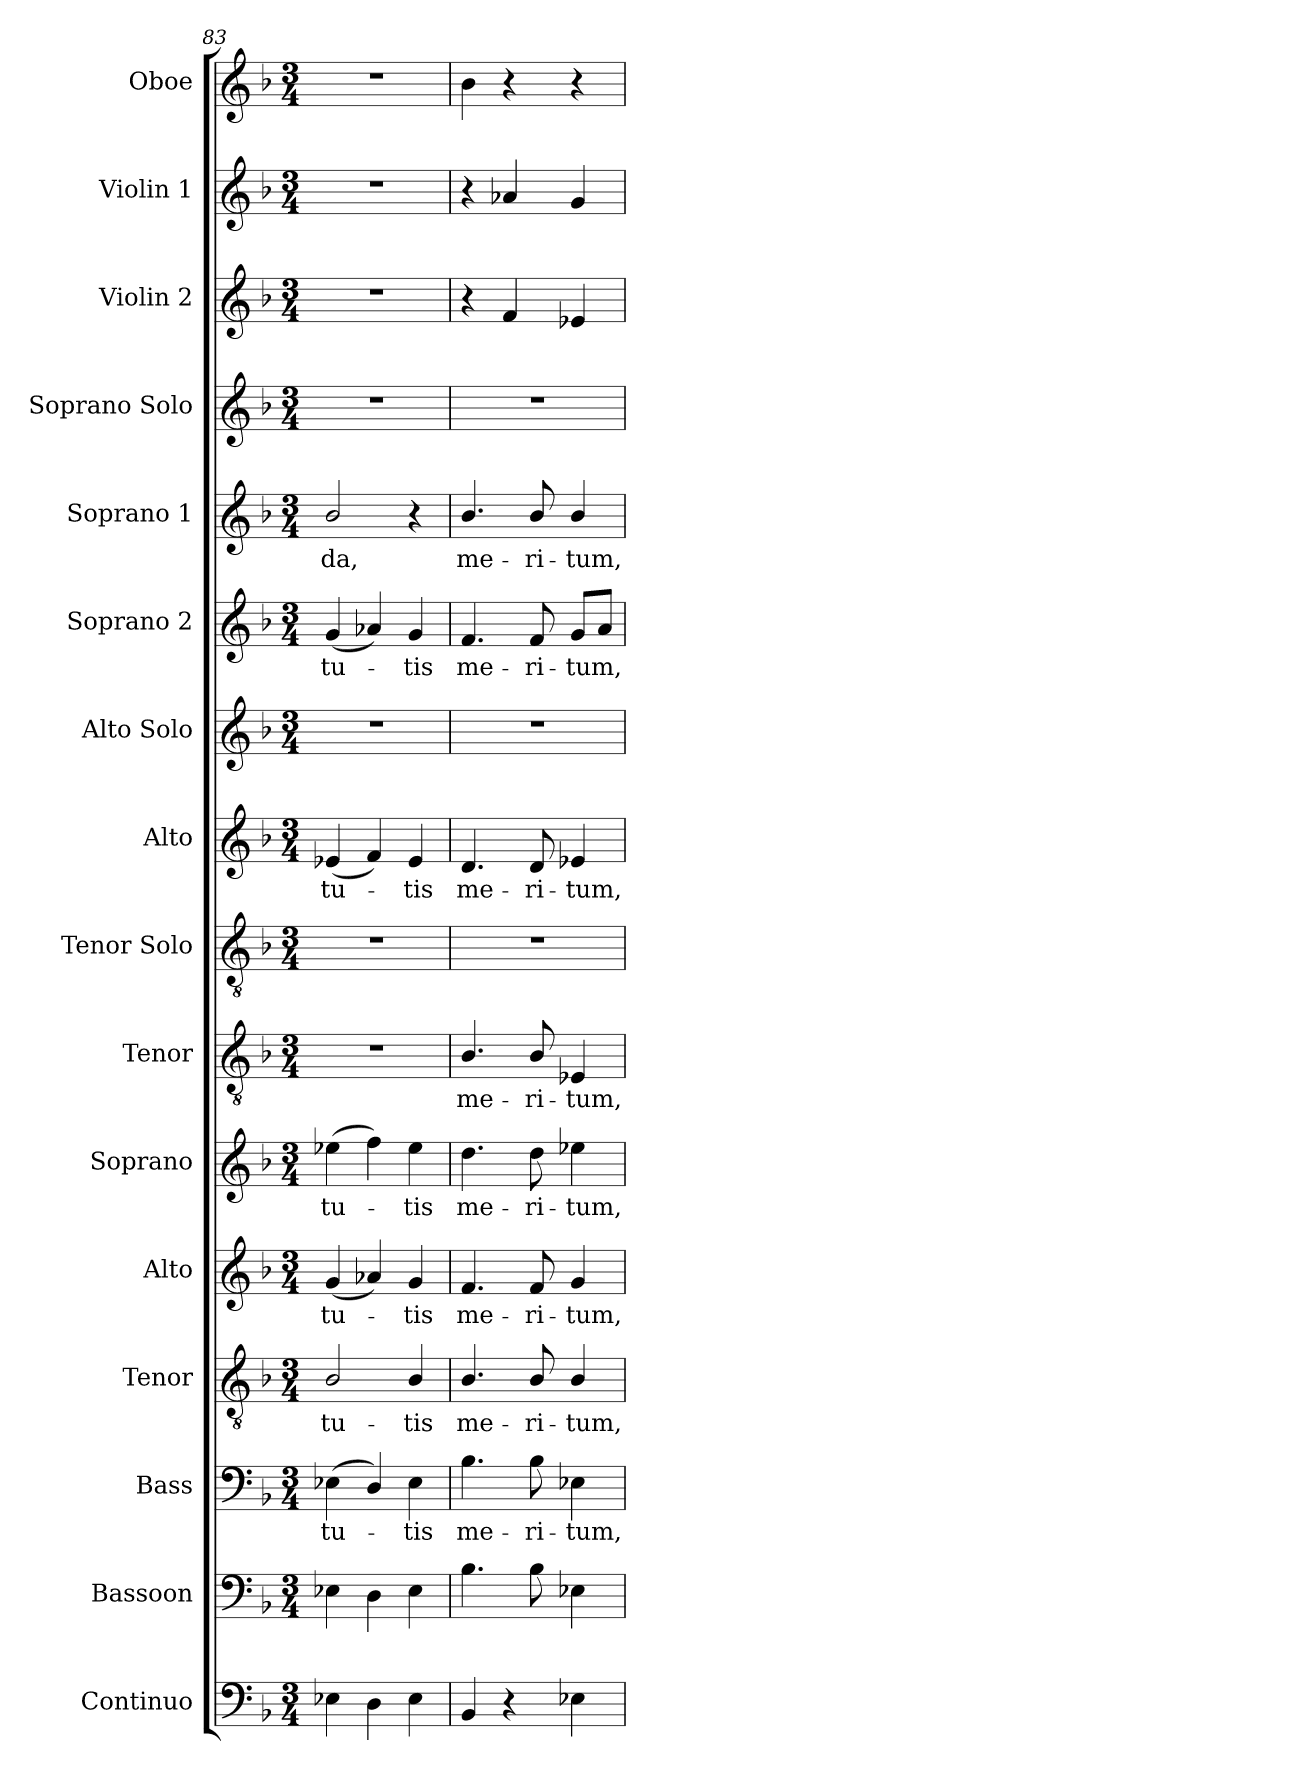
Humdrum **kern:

**kern	**kern	**kern	**text	**kern	**text	**kern	**text	**kern	**text	**kern	**text	**kern	**kern	**text	**kern	**kern	**text	**kern	**text	**kern	**kern	**kern	**kern
*part16	*part15	*part14	*part14	*part13	*part13	*part12	*part12	*part11	*part11	*part10	*part10	*part9	*part8	*part8	*part7	*part6	*part6	*part5	*part5	*part4	*part3	*part2	*part1
*staff16	*staff15	*staff14	*staff14	*staff13	*staff13	*staff12	*staff12	*staff11	*staff11	*staff10	*staff10	*staff9	*staff8	*staff8	*staff7	*staff6	*staff6	*staff5	*staff5	*staff4	*staff3	*staff2	*staff1
*I"Continuo	*I"Bassoon	*I"Bass	*	*I"Tenor	*	*I"Alto	*	*I"Soprano	*	*I"Tenor	*	*I"Tenor Solo	*I"Alto	*	*I"Alto Solo	*I"Soprano 2	*	*I"Soprano 1	*	*I"Soprano Solo	*I"Violin 2	*I"Violin 1	*I"Oboe
*I'Cont.	*I'Bsn.	*I'B.	*	*I'T.	*	*I'A.	*	*I'S.	*	*I'T.	*	*I'T. Solo	*I'A.	*	*I'A.  Solo	*I'S2.	*	*I'S1.	*	*I'S. Solo	*I'Vln. 2	*I'Vln. 1	*I'Ob.
*clefF4	*clefF4	*clefF4	*	*clefGv2	*	*clefG2	*	*clefG2	*	*clefGv2	*	*clefGv2	*clefG2	*	*clefG2	*clefG2	*	*clefG2	*	*clefG2	*clefG2	*clefG2	*clefG2
*	*	*	*	*ITrd7c12	*	*	*	*	*	*ITrd7c12	*	*ITrd7c12	*	*	*	*	*	*	*	*	*	*	*
*k[b-]	*k[b-]	*k[b-]	*	*k[b-]	*	*k[b-]	*	*k[b-]	*	*k[b-]	*	*k[b-]	*k[b-]	*	*k[b-]	*k[b-]	*	*k[b-]	*	*k[b-]	*k[b-]	*k[b-]	*k[b-]
*F:	*F:	*F:	*	*F:	*	*F:	*	*F:	*	*F:	*	*F:	*F:	*	*F:	*F:	*	*F:	*	*F:	*F:	*F:	*F:
*M3/4	*M3/4	*M3/4	*	*M3/4	*	*M3/4	*	*M3/4	*	*M3/4	*	*M3/4	*M3/4	*	*M3/4	*M3/4	*	*M3/4	*	*M3/4	*M3/4	*M3/4	*M3/4
=83	=83	=83	=83	=83	=83	=83	=83	=83	=83	=83	=83	=83	=83	=83	=83	=83	=83	=83	=83	=83	=83	=83	=83
!	!	!	!LO:LY:b:color=#000000	!	!	!	!	!	!	!	!	!	!	!	!	!	!	!	!	!	!	!	!
!	!	!	!	!	!LO:LY:b:color=#000000	!	!	!	!	!	!	!	!	!	!	!	!	!	!	!	!	!	!
!	!	!	!	!	!	!	!LO:LY:b:color=#000000	!	!	!	!	!	!	!	!	!	!	!	!	!	!	!	!
!	!	!	!	!	!	!	!	!	!LO:LY:b:color=#000000	!LO:N:vis=1	!	!LO:N:vis=1	!	!	!	!	!	!	!	!	!	!	!
!	!	!	!	!	!	!	!	!	!	!	!	!	!	!LO:LY:b:color=#000000	!LO:N:vis=1	!	!	!	!	!	!	!	!
!	!	!	!	!	!	!	!	!	!	!	!	!	!	!	!	!	!LO:LY:b:color=#000000	!	!	!	!	!	!
!	!	!	!	!	!	!	!	!	!	!	!	!	!	!	!	!	!	!	!LO:LY:b:color=#000000	!LO:N:vis=1	!LO:N:vis=1	!LO:N:vis=1	!LO:N:vis=1
4E-Xi\	4E-Xi\	(4E-Xi\	-tu-	2BB-i/	-tu-	(4gi/	-tu-	(4ee-Xi\	-tu-	2.r	.	2.r	(4e-Xi/	-tu-	2.r	(4gi/	-tu-	2b-i/	da,	2.r	2.r	2.r	2.r
4Di\	4Di\	4Di/)	.	.	.	4a-Xi/)	.	4ffi\)	.	.	.	.	4fi/)	.	.	4a-Xi/)	.	.	.	.	.	.	.
!	!	!	!LO:LY:b:color=#000000	!	!	!	!	!	!	!	!	!	!	!	!	!	!	!	!	!	!	!	!
!	!	!	!	!	!LO:LY:b:color=#000000	!	!	!	!	!	!	!	!	!	!	!	!	!	!	!	!	!	!
!	!	!	!	!	!	!	!LO:LY:b:color=#000000	!	!	!	!	!	!	!	!	!	!	!	!	!	!	!	!
!	!	!	!	!	!	!	!	!	!LO:LY:b:color=#000000	!	!	!	!	!	!	!	!	!	!	!	!	!	!
!	!	!	!	!	!	!	!	!	!	!	!	!	!	!LO:LY:b:color=#000000	!	!	!	!	!	!	!	!	!
!	!	!	!	!	!	!	!	!	!	!	!	!	!	!	!	!	!LO:LY:b:color=#000000	!	!	!	!	!	!
4E-i\	4E-i\	4E-i\	-tis	4BB-i/	-tis	4gi/	-tis	4ee-i\	-tis	.	.	.	4e-i/	-tis	.	4gi/	-tis	4r	.	.	.	.	.
=84	=84	=84	=84	=84	=84	=84	=84	=84	=84	=84	=84	=84	=84	=84	=84	=84	=84	=84	=84	=84	=84	=84	=84
!	!	!	!LO:LY:b:color=#000000	!	!	!	!	!	!	!	!	!	!	!	!	!	!	!	!	!	!	!	!
!	!	!	!	!	!LO:LY:b:color=#000000	!	!	!	!	!	!	!	!	!	!	!	!	!	!	!	!	!	!
!	!	!	!	!	!	!	!LO:LY:b:color=#000000	!	!	!	!	!	!	!	!	!	!	!	!	!	!	!	!
!	!	!	!	!	!	!	!	!	!LO:LY:b:color=#000000	!	!	!	!	!	!	!	!	!	!	!	!	!	!
!	!	!	!	!	!	!	!	!	!	!	!LO:LY:b:color=#000000	!LO:N:vis=1	!	!	!	!	!	!	!	!	!	!	!
!	!	!	!	!	!	!	!	!	!	!	!	!	!	!LO:LY:b:color=#000000	!LO:N:vis=1	!	!	!	!	!	!	!	!
!	!	!	!	!	!	!	!	!	!	!	!	!	!	!	!	!	!LO:LY:b:color=#000000	!	!	!	!	!	!
!	!	!	!	!	!	!	!	!	!	!	!	!	!	!	!	!	!	!	!LO:LY:b:color=#000000	!LO:N:vis=1	!	!	!
4BB-i/	4.B-i\	4.B-i\	me-	4.BB-i/	me-	4.fi/	me-	4.ddi\	me-	4.BB-i/	me-	2.r	4.di/	me-	2.r	4.fi/	me-	4.b-i/	me-	2.r	4r	4r	4b-i\
4r	.	.	.	.	.	.	.	.	.	.	.	.	.	.	.	.	.	.	.	.	4fi/	4a-Xi/	4r
!	!	!	!LO:LY:b:color=#000000	!	!	!	!	!	!	!	!	!	!	!	!	!	!	!	!	!	!	!	!
!	!	!	!	!	!LO:LY:b:color=#000000	!	!	!	!	!	!	!	!	!	!	!	!	!	!	!	!	!	!
!	!	!	!	!	!	!	!LO:LY:b:color=#000000	!	!	!	!	!	!	!	!	!	!	!	!	!	!	!	!
!	!	!	!	!	!	!	!	!	!LO:LY:b:color=#000000	!	!	!	!	!	!	!	!	!	!	!	!	!	!
!	!	!	!	!	!	!	!	!	!	!	!LO:LY:b:color=#000000	!	!	!	!	!	!	!	!	!	!	!	!
!	!	!	!	!	!	!	!	!	!	!	!	!	!	!LO:LY:b:color=#000000	!	!	!	!	!	!	!	!	!
!	!	!	!	!	!	!	!	!	!	!	!	!	!	!	!	!	!LO:LY:b:color=#000000	!	!	!	!	!	!
!	!	!	!	!	!	!	!	!	!	!	!	!	!	!	!	!	!	!	!LO:LY:b:color=#000000	!	!	!	!
.	8B-i\	8B-i\	-ri-	8BB-i/	-ri-	8fi/	-ri-	8ddi\	-ri-	8BB-i/	-ri-	.	8di/	-ri-	.	8fi/	-ri-	8b-i/	-ri-	.	.	.	.
!	!	!	!LO:LY:b:color=#000000	!	!	!	!	!	!	!	!	!	!	!	!	!	!	!	!	!	!	!	!
!	!	!	!	!	!LO:LY:b:color=#000000	!	!	!	!	!	!	!	!	!	!	!	!	!	!	!	!	!	!
!	!	!	!	!	!	!	!LO:LY:b:color=#000000	!	!	!	!	!	!	!	!	!	!	!	!	!	!	!	!
!	!	!	!	!	!	!	!	!	!LO:LY:b:color=#000000	!	!	!	!	!	!	!	!	!	!	!	!	!	!
!	!	!	!	!	!	!	!	!	!	!	!LO:LY:b:color=#000000	!	!	!	!	!	!	!	!	!	!	!	!
!	!	!	!	!	!	!	!	!	!	!	!	!	!	!LO:LY:b:color=#000000	!	!	!	!	!	!	!	!	!
!	!	!	!	!	!	!	!	!	!	!	!	!	!	!	!	!	!LO:LY:b:color=#000000	!	!	!	!	!	!
!	!	!	!	!	!	!	!	!	!	!	!	!	!	!	!	!	!	!	!LO:LY:b:color=#000000	!	!	!	!
4E-Xi\	4E-Xi\	4E-Xi\	-tum,	4BB-i/	-tum,	4gi/	-tum,	4ee-Xi\	-tum,	4EE-Xi/	-tum,	.	4e-Xi/	-tum,	.	8gi/L	-tum,	4b-i/	-tum,	.	4e-Xi/	4gi/	4r
.	.	.	.	.	.	.	.	.	.	.	.	.	.	.	.	8ai/J	.	.	.	.	.	.	.
=	=	=	=	=	=	=	=	=	=	=	=	=	=	=	=	=	=	=	=	=	=	=	=
*-	*-	*-	*-	*-	*-	*-	*-	*-	*-	*-	*-	*-	*-	*-	*-	*-	*-	*-	*-	*-	*-	*-	*-
